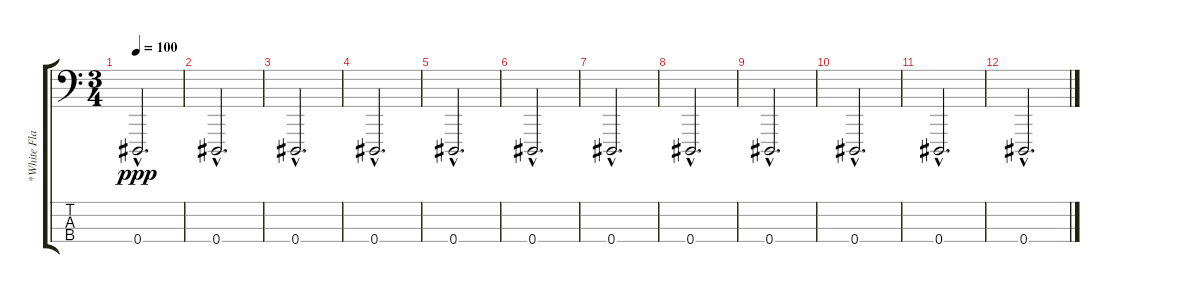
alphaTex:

\track ("*White Flag Colour*" "*White Fla") {instrument telephonering}
\staff {score tabs}
\tuning (Ab2 Eb2 Ab1 Eb1) {hide}
\ts (3 4)
\tempo 100
\clef f4
\ks c
0.4{hac}.2{d dy ppp} |
0.4{hac}.2{d} |
0.4{hac}.2{d} |
0.4{hac}.2{d} |
0.4{hac}.2{d} |
0.4{hac}.2{d} |
0.4{hac}.2{d} |
0.4{hac}.2{d} |
0.4{hac}.2{d} |
0.4{hac}.2{d} |
0.4{hac}.2{d} |
0.4{hac}.2{d}
